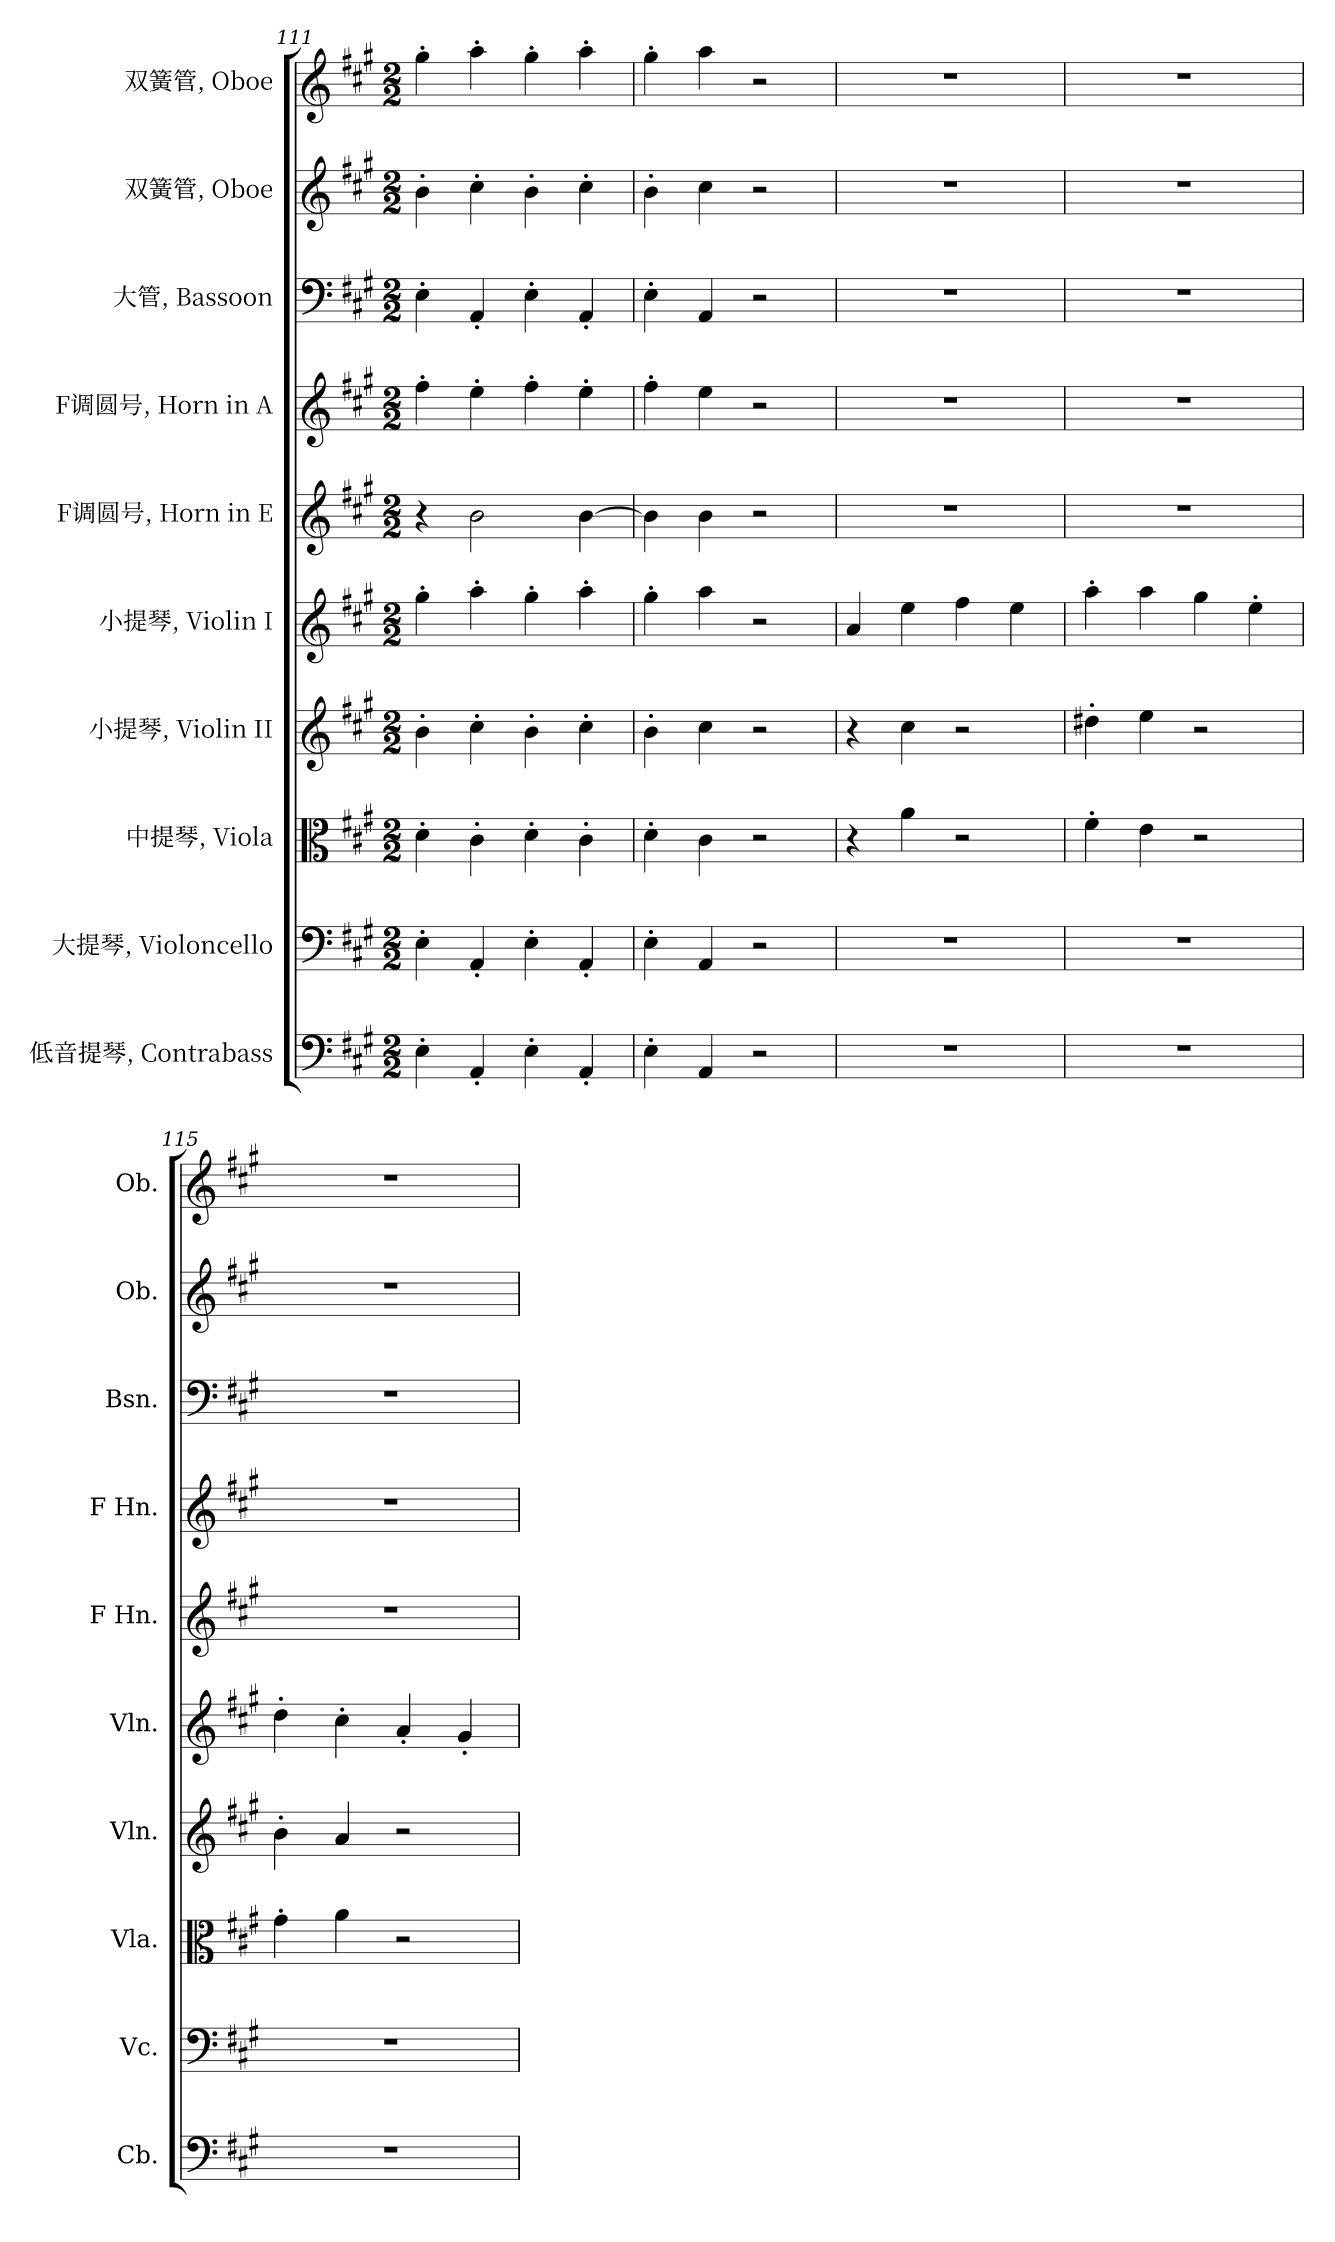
**kern	**kern	**kern	**kern	**kern	**kern	**kern	**kern	**kern	**kern
*part10	*part9	*part8	*part7	*part6	*part5	*part4	*part3	*part2	*part1
*staff10	*staff9	*staff8	*staff7	*staff6	*staff5	*staff4	*staff3	*staff2	*staff1
*I"低音提琴, Contrabass	*I"大提琴, Violoncello	*I"中提琴, Viola	*I"小提琴, Violin II	*I"小提琴, Violin I	*I"F调圆号, Horn in E	*I"F调圆号, Horn in A	*I"大管, Bassoon	*I"双簧管, Oboe	*I"双簧管, Oboe
*I'Cb.	*I'Vc.	*I'Vla.	*I'Vln.	*I'Vln.	*I'F Hn.	*I'F Hn.	*I'Bsn.	*I'Ob.	*I'Ob.
*clefF4	*clefF4	*clefC3	*clefG2	*clefG2	*clefG2	*clefG2	*clefF4	*clefG2	*clefG2
*ITrd7c12	*	*	*	*	*ITrd4c7	*ITrd4c7	*	*	*
*k[f#c#g#]	*k[f#c#g#]	*k[f#c#g#]	*k[f#c#g#]	*k[f#c#g#]	*k[f#c#]	*k[f#c#]	*k[f#c#g#]	*k[f#c#g#]	*k[f#c#g#]
*M2/2	*M2/2	*M2/2	*M2/2	*M2/2	*M2/2	*M2/2	*M2/2	*M2/2	*M2/2
=111	=111	=111	=111	=111	=111	=111	=111	=111	=111
4EE'\	4E'\	4d'\	4b'\	4gg#'\	4r	4b'\	4E'\	4b'\	4gg#'\
4AAA'/	4AA'/	4c#'\	4cc#'\	4aa'\	2e\	4a'\	4AA'/	4cc#'\	4aa'\
4EE'\	4E'\	4d'\	4b'\	4gg#'\	.	4b'\	4E'\	4b'\	4gg#'\
4AAA'/	4AA'/	4c#'\	4cc#'\	4aa'\	[4e\	4a'\	4AA'/	4cc#'\	4aa'\
!!LO:PB:g=z
=112	=112	=112	=112	=112	=112	=112	=112	=112	=112
4EE'\	4E'\	4d'\	4b'\	4gg#'\	4e\]	4b'\	4E'\	4b'\	4gg#'\
4AAA/	4AA/	4c#\	4cc#\	4aa\	4e\	4a\	4AA/	4cc#\	4aa\
2r	2r	2r	2r	2r	2r	2r	2r	2r	2r
=113	=113	=113	=113	=113	=113	=113	=113	=113	=113
1r	1r	4r	4r	4a/	1r	1r	1r	1r	1r
.	.	4a\	4cc#\	4ee\	.	.	.	.	.
.	.	2r	2r	4ff#\	.	.	.	.	.
.	.	.	.	4ee\	.	.	.	.	.
=114	=114	=114	=114	=114	=114	=114	=114	=114	=114
1r	1r	4f#'\	4dd#X'\	4aa'\	1r	1r	1r	1r	1r
.	.	4e\	4ee\	4aa\	.	.	.	.	.
.	.	2r	2r	4gg#\	.	.	.	.	.
.	.	.	.	4ee'\	.	.	.	.	.
=115	=115	=115	=115	=115	=115	=115	=115	=115	=115
1r	1r	4g#'\	4b'\	4dd'\	1r	1r	1r	1r	1r
.	.	4a\	4a/	4cc#'\	.	.	.	.	.
.	.	2r	2r	4a'/	.	.	.	.	.
.	.	.	.	4g#'/	.	.	.	.	.
=	=	=	=	=	=	=	=	=	=
*-	*-	*-	*-	*-	*-	*-	*-	*-	*-
